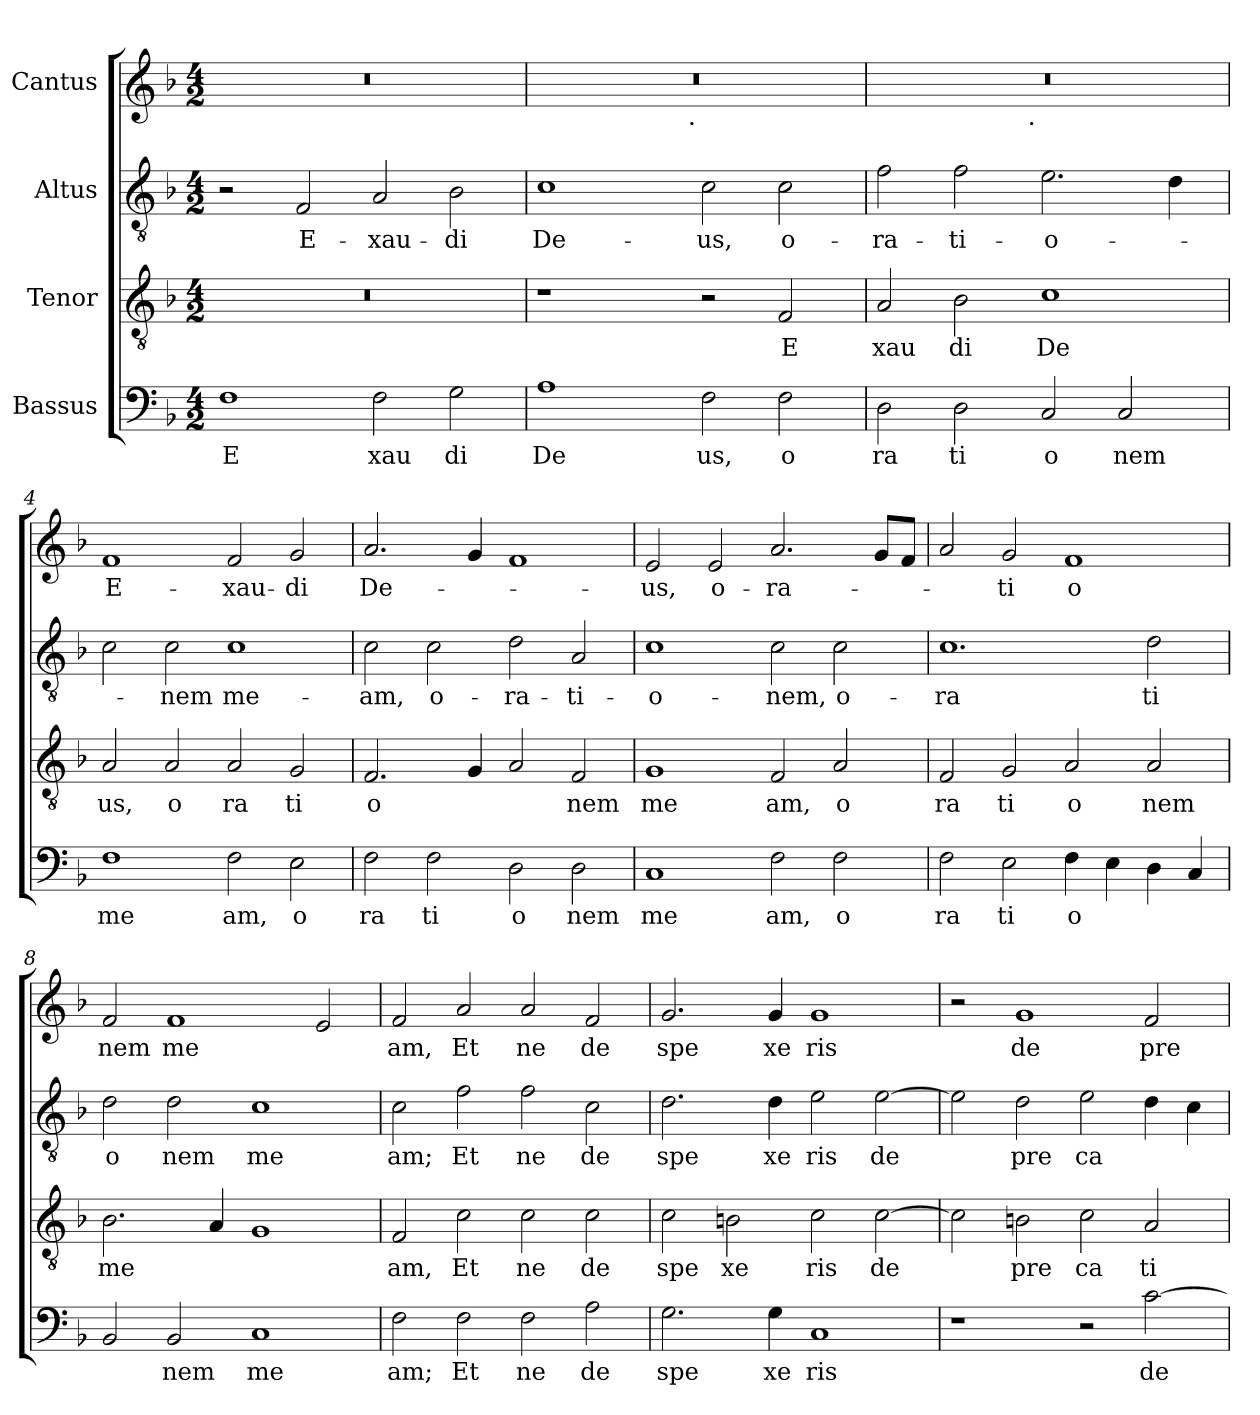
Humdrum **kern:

**kern	**text	**kern	**text	**kern	**text	**kern	**text
*part4	*part4	*part3	*part3	*part2	*part2	*part1	*part1
*staff4	*staff4	*staff3	*staff3	*staff2	*staff2	*staff1	*staff1
*I"Bassus	*	*I"Tenor	*	*I"Altus	*	*I"Cantus	*
*clefF4	*	*clefGv2	*	*clefGv2	*	*clefG2	*
*k[b-]	*	*k[b-]	*	*k[b-]	*	*k[b-]	*
*F:	*	*F:	*	*F:	*	*F:	*
*M4/2	*	*M4/2	*	*M4/2	*	*M4/2	*
=1	=1	=1	=1	=1	=1	=1	=1
!	!LO:LY:b	!	!	!	!	!	!
1F	E	0r	.	2r	.	0r	.
!	!	!	!	!	!LO:LY:b	!	!
.	.	.	.	2F/	E-	.	.
!	!LO:LY:b	!	!	!	!LO:LY:b	!	!
2F\	xau	.	.	2A/	-xau-	.	.
!	!LO:LY:b	!	!	!	!LO:LY:b	!	!
2G\	di	.	.	2B-\	-di	.	.
=2	=2	=2	=2	=2	=2	=2	=2
!	!LO:LY:b	!	!	!	!LO:LY:b	!	!
*	*	*	*	*	*	*^	*
1A	De	1r	.	1c	De-	0r	2ryy	.
.	.	.	.	.	.	.	4...ryy	.
!	!	!	!	!	!	!	!LO:TX:b:t=.	!
.	.	.	.	.	.	.	1ryy	.
!	!LO:LY:b	!	!	!	!LO:LY:b	!	!	!
2F\	us,	2r	.	2c\	-us,	.	.	.
!	!LO:LY:b	!	!LO:LY:b	!	!LO:LY:b	!	!	!
2F\	o	2F/	E	2c\	o-	.	.	.
.	.	.	.	.	.	.	32ryy	.
=3	=3	=3	=3	=3	=3	=3	=3	=3
!	!LO:LY:b	!	!LO:LY:b	!	!LO:LY:b	!	!	!
2D\	ra	2A/	xau	2f\	-ra-	0r	2ryy	.
!	!LO:LY:b	!	!LO:LY:b	!	!LO:LY:b	!	!	!
2D\	ti	2B-\	di	2f\	-ti-	.	4...ryy	.
!	!	!	!	!	!	!	!LO:TX:b:t=.	!
.	.	.	.	.	.	.	1ryy	.
!	!LO:LY:b	!	!LO:LY:b	!	!LO:LY:b	!	!	!
2C/	o	1c	De	2.e\	-o-	.	.	.
!	!LO:LY:b	!	!	!	!	!	!	!
2C/	nem	.	.	.	.	.	.	.
.	.	.	.	4d\	.	.	.	.
.	.	.	.	.	.	.	32ryy	.
=4	=4	=4	=4	=4	=4	=4	=4	=4
!	!LO:LY:b	!	!LO:LY:b	!	!	!	!	!LO:LY:b
*	*	*	*	*	*	*v	*v	*
1F	me	2A/	us,	2c\	.	1f	E-
!	!	!	!LO:LY:b	!	!LO:LY:b	!	!
.	.	2A/	o	2c\	-nem	.	.
!	!LO:LY:b	!	!LO:LY:b	!	!LO:LY:b	!	!LO:LY:b
2F\	am,	2A/	ra	1c	me-	2f/	-xau-
!	!LO:LY:b	!	!LO:LY:b	!	!	!	!LO:LY:b
2E\	o	2G/	ti	.	.	2g</	-di
=5	=5	=5	=5	=5	=5	=5	=5
!	!LO:LY:b	!	!LO:LY:b	!	!LO:LY:b	!	!LO:LY:b
2F\	ra	2.F/	o	2c\	-am,	2.a/	De-
!	!LO:LY:b	!	!	!	!LO:LY:b	!	!
2F\	ti	.	.	2c\	o-	.	.
.	.	4G/	.	.	.	4g/	.
!	!LO:LY:b	!	!	!	!LO:LY:b	!	!
2D\	o	2A/	.	2d\	-ra-	1f	.
!	!LO:LY:b	!	!LO:LY:b	!	!LO:LY:b	!	!
2D\	nem	2F/	nem	2A/	-ti-	.	.
=6	=6	=6	=6	=6	=6	=6	=6
!	!LO:LY:b	!	!LO:LY:b	!	!LO:LY:b	!	!LO:LY:b
1C	me	1G	me	1c	-o-	2e/	-us,
!	!	!	!	!	!	!	!LO:LY:b
.	.	.	.	.	.	2e/	o-
!	!LO:LY:b	!	!LO:LY:b	!	!LO:LY:b	!	!LO:LY:b
2F\	am,	2F/	am,	2c\	-nem,	2.a/	-ra-
!	!LO:LY:b	!	!LO:LY:b	!	!LO:LY:b	!	!
2F\	o	2A/	o	2c\	o-	.	.
.	.	.	.	.	.	8g/L	.
.	.	.	.	.	.	8f/J	.
!!LO:LB:g=z
=7	=7	=7	=7	=7	=7	=7	=7
!	!LO:LY:b	!	!LO:LY:b	!	!LO:LY:b	!	!
2F\	ra	2F/	ra	1.c	-ra	2a/	.
!	!LO:LY:b	!	!LO:LY:b	!	!	!	!LO:LY:b
2E\	ti	2G/	ti	.	.	2g/	-ti
!	!LO:LY:b	!	!LO:LY:b	!	!	!	!LO:LY:b
4F\	o	2A/	o	.	.	1f	o
4E\	.	.	.	.	.	.	.
!	!	!	!LO:LY:b	!	!LO:LY:b	!	!
4D\	.	2A/	nem	2d\	ti	.	.
4C/	.	.	.	.	.	.	.
=8	=8	=8	=8	=8	=8	=8	=8
!	!	!	!LO:LY:b	!	!LO:LY:b	!	!LO:LY:b
2BB-/	.	2.B-\	me	2d\	o	2f/	nem
!	!LO:LY:b	!	!	!	!LO:LY:b	!	!LO:LY:b
2BB-/	nem	.	.	2d\	nem	1f	me
.	.	4A/	.	.	.	.	.
!	!LO:LY:b	!	!	!	!LO:LY:b	!	!
1C	me	1G	.	1c	me	.	.
.	.	.	.	.	.	2e/	.
=9	=9	=9	=9	=9	=9	=9	=9
!	!LO:LY:b	!	!LO:LY:b	!	!LO:LY:b	!	!LO:LY:b
2F\	am;	2F/	am,	2c\	am;	2f/	am,
!	!LO:LY:b	!	!LO:LY:b	!	!LO:LY:b	!	!LO:LY:b
2F\	Et	2c\	Et	2f\	Et	2a/	Et
!	!LO:LY:b	!	!LO:LY:b	!	!LO:LY:b	!	!LO:LY:b
2F\	ne	2c\	ne	2f\	ne	2a/	ne
!	!LO:LY:b	!	!LO:LY:b	!	!LO:LY:b	!	!LO:LY:b
2A\	de	2c\	de	2c\	de	2f/	de
=10	=10	=10	=10	=10	=10	=10	=10
!	!LO:LY:b	!	!LO:LY:b	!	!LO:LY:b	!	!LO:LY:b
2.G\	spe	2c\	spe	2.d\	spe	2.g/	spe
!	!	!	!LO:LY:b	!	!	!	!
.	.	2Bn\	xe	.	.	.	.
!	!LO:LY:b	!	!	!	!LO:LY:b	!	!LO:LY:b
4G\	xe	.	.	4d\	xe	4g/	xe
!	!LO:LY:b	!	!LO:LY:b	!	!LO:LY:b	!	!LO:LY:b
1C	ris	2c\	ris	2e\	ris	1g	ris
!	!	!	!LO:LY:b	!	!LO:LY:b	!	!
.	.	[>2c\	de	[>2e\	de	.	.
=11	=11	=11	=11	=11	=11	=11	=11
1r	.	2c\]	.	2e\]	.	2r	.
!	!	!	!LO:LY:b	!	!LO:LY:b	!	!LO:LY:b
.	.	2Bn\	pre	2d\	pre	1g	de
!	!	!	!LO:LY:b	!	!LO:LY:b	!	!
2r	.	2c\	ca	2e\	ca	.	.
!	!LO:LY:b	!	!LO:LY:b	!	!	!	!LO:LY:b
[>2c\	de	2A/	ti	4d\	.	2f/	pre
.	.	.	.	4c\	.	.	.
=	=	=	=	=	=	=	=
*-	*-	*-	*-	*-	*-	*-	*-
